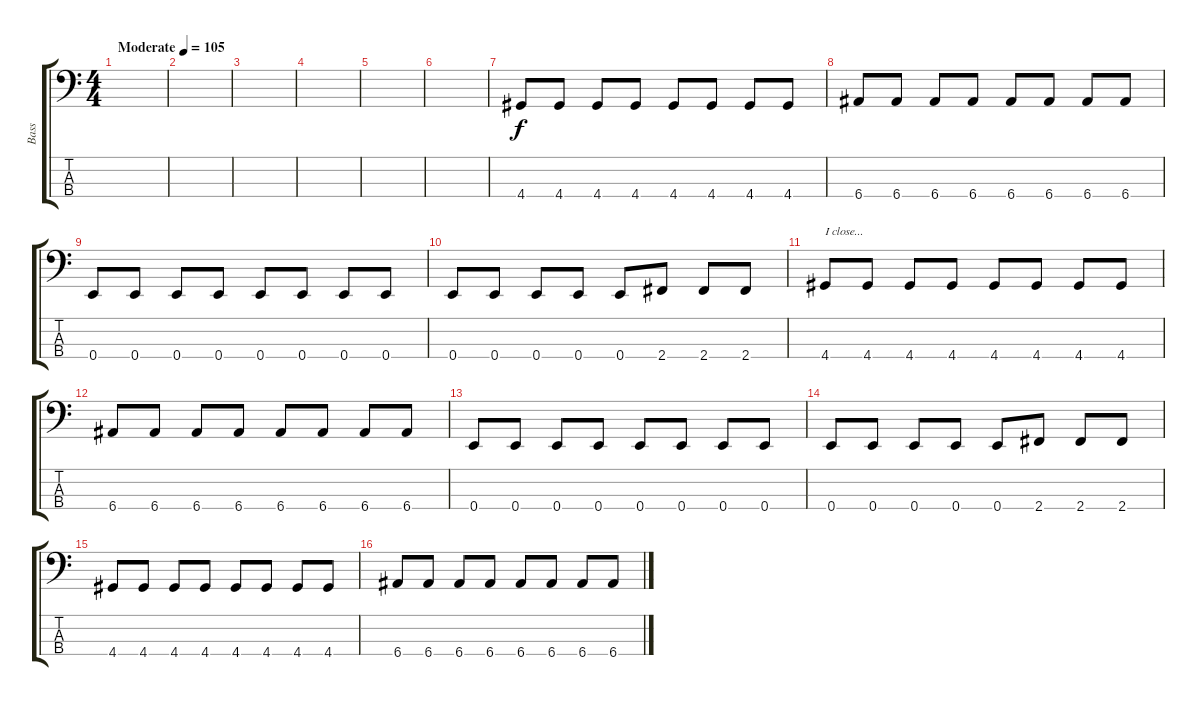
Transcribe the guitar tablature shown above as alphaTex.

\track ("Bass" "Bass") {instrument electricbassfinger}
\staff {score tabs}
\tuning (G2 D2 A1 E1) {hide}
\ts (4 4)
\tempo (105 "Moderate")
\clef f4
\ks c
|
|
|
|
|
|
4.4.8 4.4.8 4.4.8 4.4.8 4.4.8 4.4.8 4.4.8 4.4.8 |
6.4.8 6.4.8 6.4.8 6.4.8 6.4.8 6.4.8 6.4.8 6.4.8 |
0.4.8 0.4.8 0.4.8 0.4.8 0.4.8 0.4.8 0.4.8 0.4.8 |
0.4.8 0.4.8 0.4.8 0.4.8 0.4.8 2.4.8 2.4.8 2.4.8 |
4.4.8{txt "I close..."} 4.4.8 4.4.8 4.4.8 4.4.8 4.4.8 4.4.8 4.4.8 |
6.4.8 6.4.8 6.4.8 6.4.8 6.4.8 6.4.8 6.4.8 6.4.8 |
0.4.8 0.4.8 0.4.8 0.4.8 0.4.8 0.4.8 0.4.8 0.4.8 |
0.4.8 0.4.8 0.4.8 0.4.8 0.4.8 2.4.8 2.4.8 2.4.8 |
4.4.8 4.4.8 4.4.8 4.4.8 4.4.8 4.4.8 4.4.8 4.4.8 |
6.4.8 6.4.8 6.4.8 6.4.8 6.4.8 6.4.8 6.4.8 6.4.8
